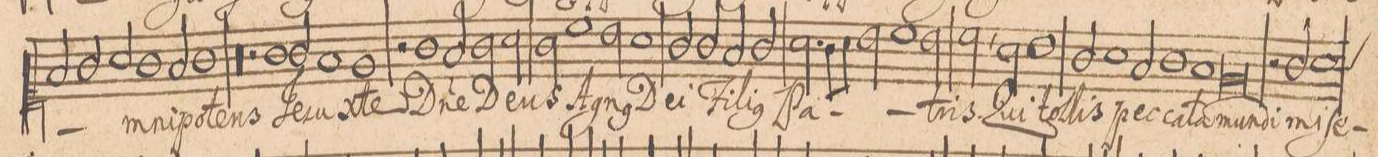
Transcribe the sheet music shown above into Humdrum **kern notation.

**kern	**text
*I"CANTVS.	*
*clefC1	*
*k[]	*
*met(c|)	*
*M2/1	*
2f/	.
2g/	.
=32-	=32-
2a/	.
1g\	-mni-
2f/	-po-
=33-	=33-
1g\	-tens
00r	.
=34-	=34-
=35-	=35-
2r	.
1g\	Je-
=36-	=36-
2g/	-su
1f/	x-
=37-	=37-
1e/	-te
2r	.
1g\	D(o-
=38-	=38-
2f/	-mi)-
2g\	-ne
2a\	De-
=39-	=39-
2g\	-us.
1cc\	A-
2b\	-gn(us)
=40-	=40-
1a\	De-
2g/	-i
2g/	Fi-
=41-	=41-
2f/	-li-
2g/	-(us)
2.a\	Pa-
8g\L	.
8a\J	.
=42-	=42-
2b\	.
1cc\	.
2b\	.
=43-	=43-
2cc,<\	-tris
2a\	Qui
1b\	tol-
=44-	=44-
2g/	-lis
1a\	pec-
2f/	-ca-
=45-	=45-
1g\	-ta
1f/	mun-
=46-	=46-
0e/	-di
=47-	=47-
2r	.
2g/	mi-
*custos:g	*
1a\	-ſe-
=48-	=48-
*-	*-
